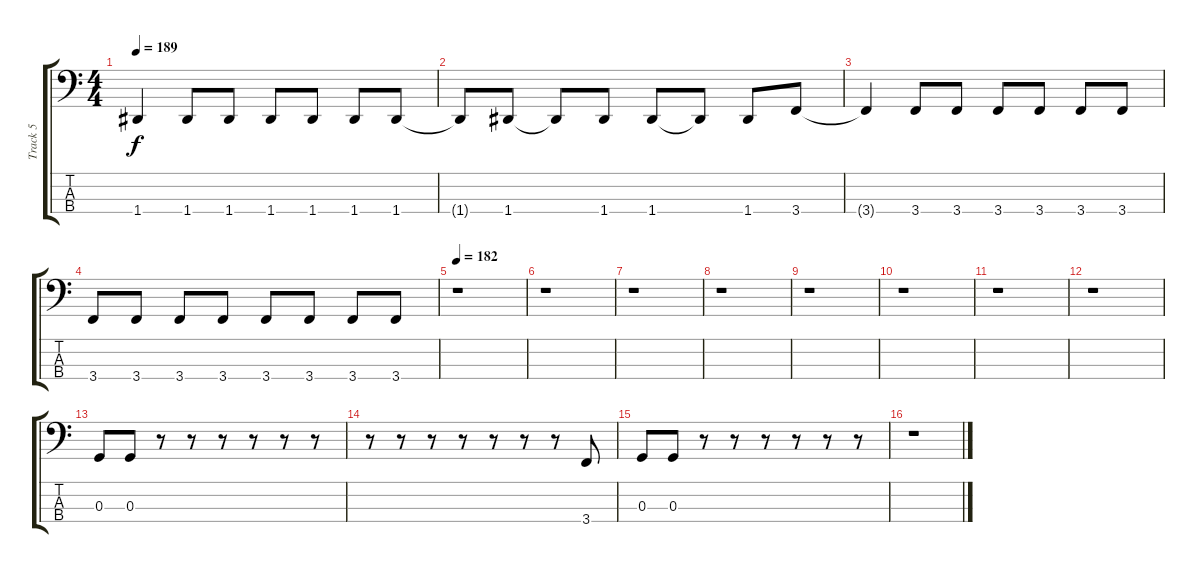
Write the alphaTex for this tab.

\track ("Track 5" "Track 5") {instrument electricbasspick}
\staff {score tabs}
\tuning (F2 C2 G1 D1) {hide}
\ts (4 4)
\tempo 189
\clef f4
\ks c
1.4{t}.4{dy f} 1.4.8 1.4.8 1.4.8 1.4.8 1.4.8 1.4.8 |
1.4{t}.8 1.4.8 1.4{t}.8 1.4.8 1.4.8 1.4{t}.8 1.4.8 3.4.8 |
3.4{t}.4 3.4.8 3.4.8 3.4.8 3.4.8 3.4.8 3.4.8 |
3.4.8 3.4.8 3.4.8 3.4.8 3.4.8 3.4.8 3.4.8 3.4.8 |
\tempo 182
r.1 |
r.1 |
r.1 |
r.1 |
r.1 |
r.1 |
r.1 |
r.1 |
0.3.8 0.3.8 r.8 r.8 r.8 r.8 r.8 r.8 |
r.8 r.8 r.8 r.8 r.8 r.8 r.8 3.4.8 |
0.3.8 0.3.8 r.8 r.8 r.8 r.8 r.8 r.8 |
r.1
